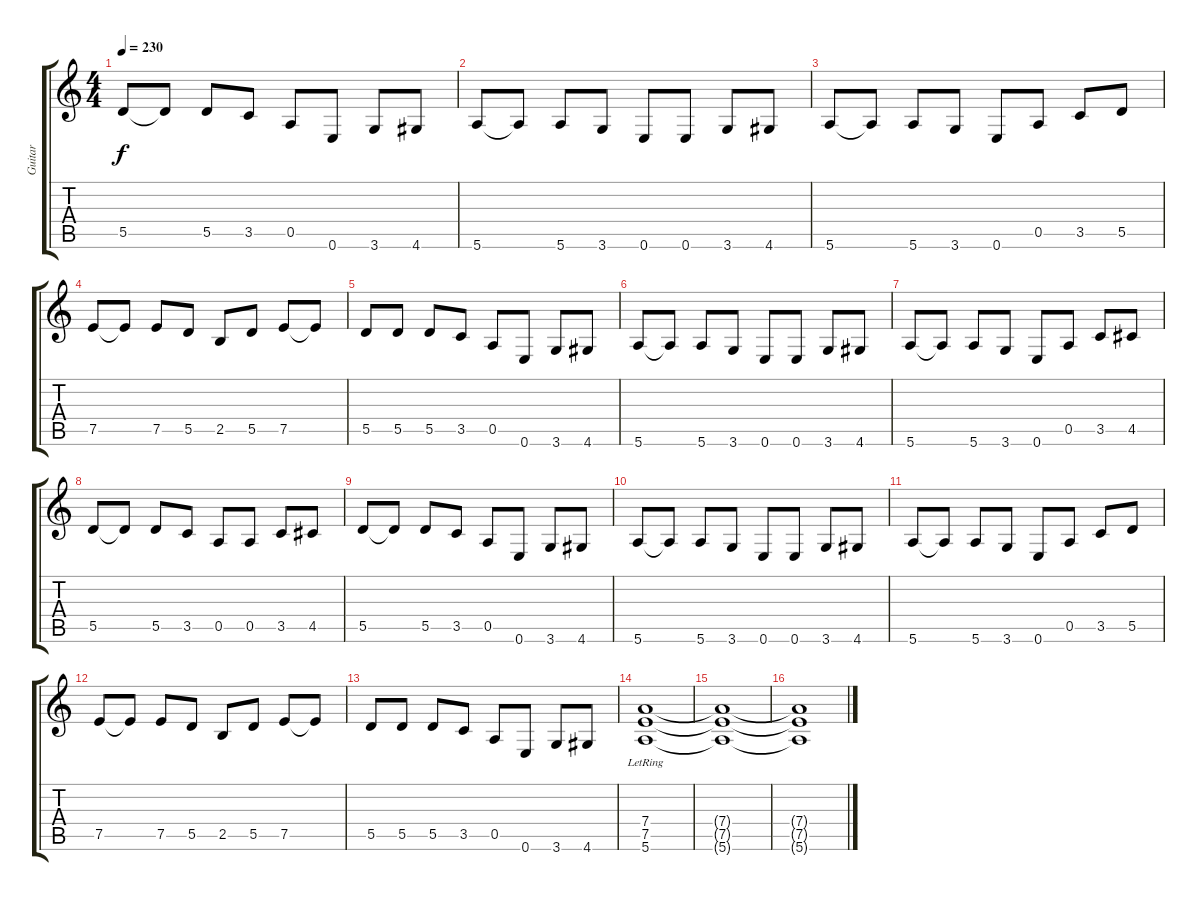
\track ("Guitar" "Guitar") {instrument distortionguitar}
\staff {score tabs}
\tuning (E4 B3 G3 D3 A2 E2) {hide}
\ts (4 4)
\tempo 230
\clef g2
\ks c
5.5.8{dy f} 5.5{t}.8 5.5.8 3.5.8 0.5.8 0.6.8 3.6.8 4.6.8 |
5.6.8 5.6{t}.8 5.6.8 3.6.8 0.6.8 0.6.8 3.6.8 4.6.8 |
5.6.8 5.6{t}.8 5.6.8 3.6.8 0.6.8 0.5.8 3.5.8 5.5.8 |
7.5.8 7.5{t}.8 7.5.8 5.5.8 2.5.8 5.5.8 7.5.8 7.5{t}.8 |
5.5.8 5.5.8 5.5.8 3.5.8 0.5.8 0.6.8 3.6.8 4.6.8 |
5.6.8 5.6{t}.8 5.6.8 3.6.8 0.6.8 0.6.8 3.6.8 4.6.8 |
5.6.8 5.6{t}.8 5.6.8 3.6.8 0.6.8 0.5.8 3.5.8 4.5.8 |
5.5.8 5.5{t}.8 5.5.8 3.5.8 0.5.8 0.5.8 3.5.8 4.5.8 |
5.5.8 5.5{t}.8 5.5.8 3.5.8 0.5.8 0.6.8 3.6.8 4.6.8 |
5.6.8 5.6{t}.8 5.6.8 3.6.8 0.6.8 0.6.8 3.6.8 4.6.8 |
5.6.8 5.6{t}.8 5.6.8 3.6.8 0.6.8 0.5.8 3.5.8 5.5.8 |
7.5.8 7.5{t}.8 7.5.8 5.5.8 2.5.8 5.5.8 7.5.8 7.5{t}.8 |
5.5.8 5.5.8 5.5.8 3.5.8 0.5.8 0.6.8 3.6.8 4.6.8 |
(7.4{lr} 7.5{lr} 5.6{lr}).1 |
(7.4{t} 7.5{t} 5.6{t}).1 |
(7.4{t} 7.5{t} 5.6{t}).1
